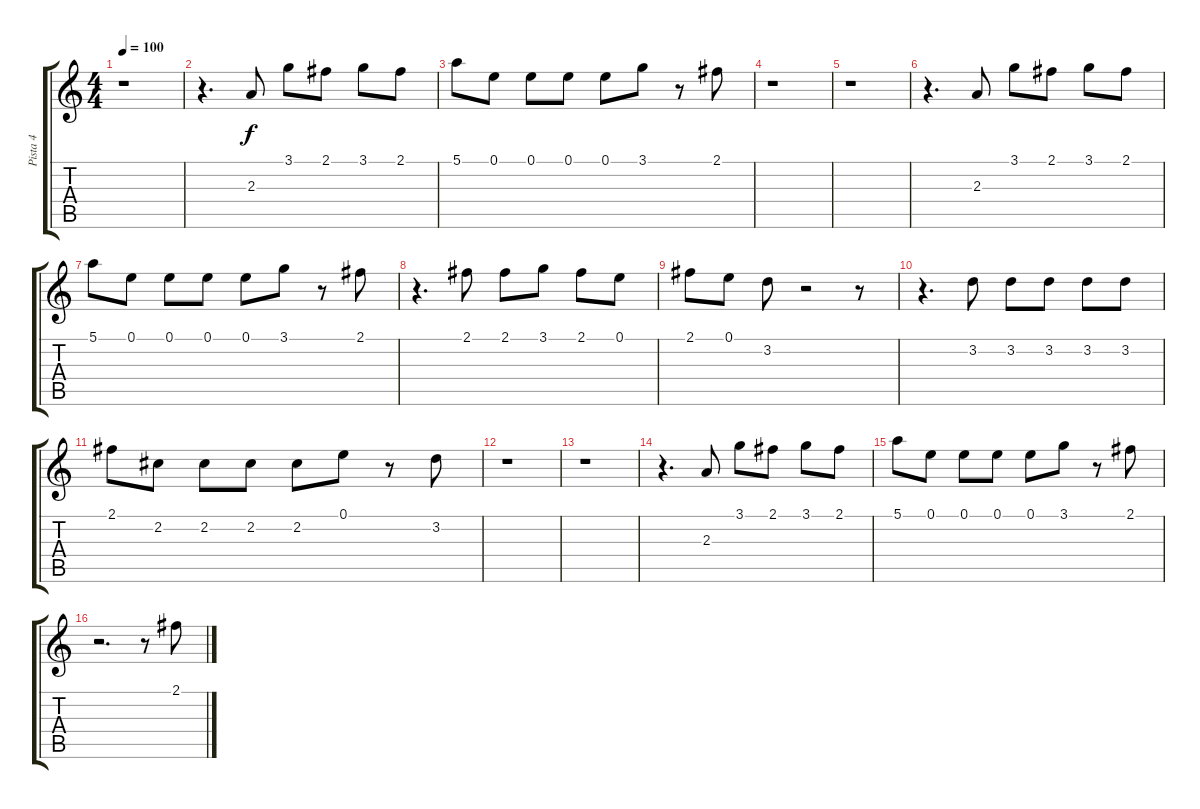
\track ("Pista 4" "Pista 4") {instrument distortionguitar}
\staff {score tabs}
\tuning (E4 B3 G3 D3 A2 E2) {hide}
\ts (4 4)
\tempo 100
\clef g2
\ks c
r.1{dy f} |
r.4{d} 2.3.8 3.1.8 2.1.8 3.1.8 2.1.8 |
5.1.8 0.1.8 0.1.8 0.1.8 0.1.8 3.1.8 r.8 2.1.8 |
r.1 |
r.1 |
r.4{d} 2.3.8 3.1.8 2.1.8 3.1.8 2.1.8 |
5.1.8 0.1.8 0.1.8 0.1.8 0.1.8 3.1.8 r.8 2.1.8 |
r.4{d} 2.1.8 2.1.8 3.1.8 2.1.8 0.1.8 |
2.1.8 0.1.8 3.2.8 r.2 r.8 |
r.4{d} 3.2.8 3.2.8 3.2.8 3.2.8 3.2.8 |
2.1.8 2.2.8 2.2.8 2.2.8 2.2.8 0.1.8 r.8 3.2.8 |
r.1 |
r.1 |
r.4{d} 2.3.8 3.1.8 2.1.8 3.1.8 2.1.8 |
5.1.8 0.1.8 0.1.8 0.1.8 0.1.8 3.1.8 r.8 2.1.8 |
r.2{d} r.8 2.1.8
